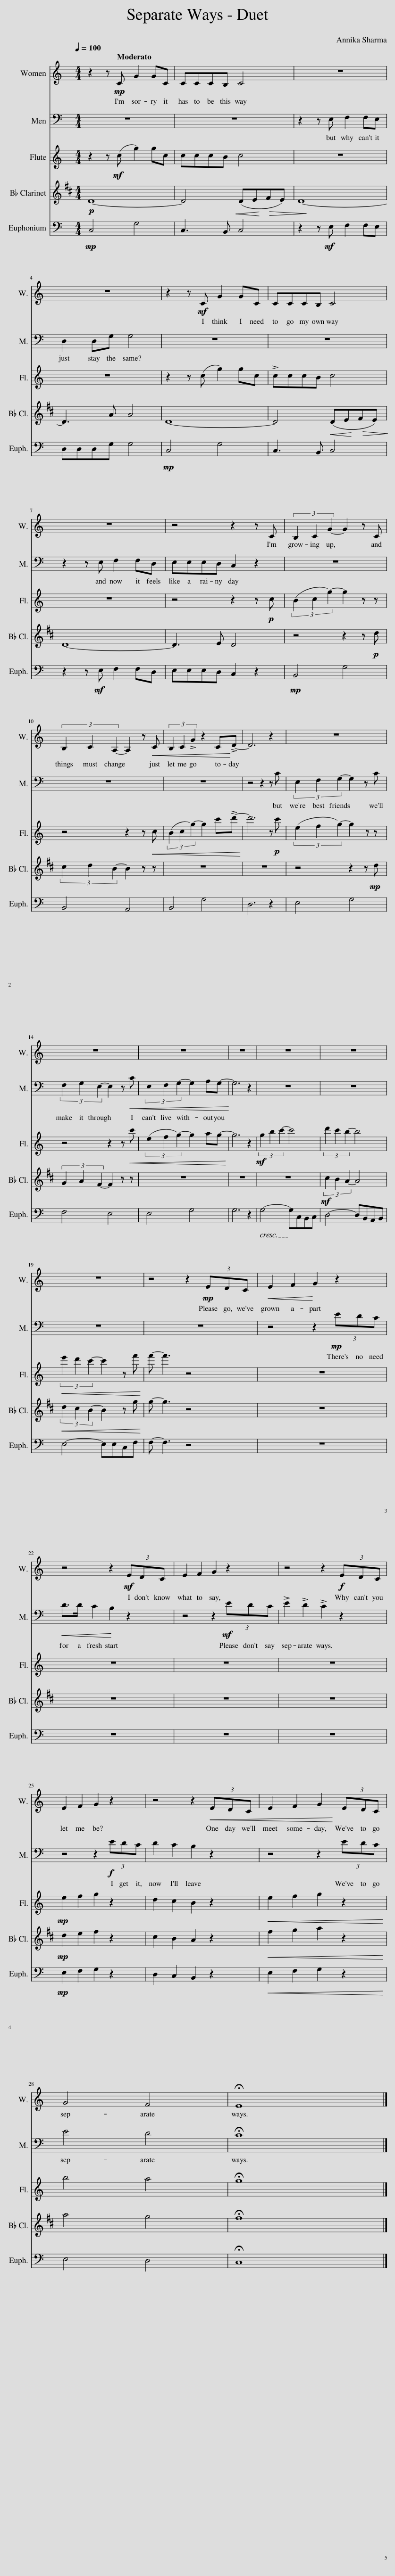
X:1
%%score 1 2 3 4 5
L:1/8
Q:1/4=100
M:4/4
I:linebreak $
K:C
V:1 treble
V:2 bass
V:3 treble
V:4 treble transpose=-2
V:5 bass
V:1
 z2 z[Q:1/4=114]!mp! C G2 GC | CCCB, C4 | z8 |$ z8 | z2 z!mf! C G2 GC | %5
 CCCB, C4 |$ z8 | z4 z2 z C | (3B,2 C2 G2- G2 z C |$ (3B,2 C2 A,2- A,2 z!<(! C!<)! | %10
 (3B,2 C2 !>!G2 z2 C!>!D- | D6 z2 | z8 |$ z8 | z8 | %15
 z8 | z8 | z8 |$ z8 | z4 z2!mp! (3EDC | %20
!<(! E2 F2 G2 z2!<)! |$ z4 z2!mf! (3EDC | E2 F2 G2 z2 | z4 z2!f! (3EDC |$ E2 F2 G2 z2 | %25
 z4 z2!<(! (3EDC!<)! | E2 F2 G2 (3EDC |$ G4 F4 | !fermata!E8 |] %29
V:2
 z8 | z8 | z2 z E, F,2 F,E, |$ D,2 D,G, G,4 | z8 | %5
 z8 |$ z2 z E, F,2 F,D, | E,E,E,D, C,2 z2 | z8 |$ z8 | %10
 z8 | z4 z2 z C | (3E,2 F,2 G,2- G,2 z C |$ (3F,2 G,2 E,2- E,2 z!<(! C!<)! | (3E,2 F,2 G,2- G,2 A,G,- | %15
 G,6 z2 | z8 | z8 |$ z8 | z8 | %20
 z4 z2!mp! (3EDC |$!<(! D>D C2 B,2 z2!<)! | z4 z2!mf! (3EDC | !>!E2 !>!D2 !>!C2 z2 |$ z4 z2!f! (3EDC | %25
 D2 C2 B,2 z2 | z4 z2 (3EDC |$ E4 D4 | !fermata!C8 |] %29
V:3
 z2 z!mf! (c g2) gc | cccB c4 | z8 |$ z8 | z2 z (c g2) gc | %5
 !>!cccB c4 |$ z8 | z4 z2 z!p! c | (3(B2 c2) g2- g2 z z |$ z4 z2 z!<(! c!<)! | %10
 (3(B2 c2 g2-) g2 c'!>!d'- | d'6 z!p! c' | (3(e2 f2) g2- g2 z z |$ z4 z2 z!<(! c'!<)! | (3(e2 f2 g2-) g2 ag- | %15
 g6 z2 |!mf! (3g2 b2 c'2- c'4 | (3d'2 c'2 b2- b4 |$!<(! (3e'2 d'2 c'2- c'2 z f'!<)! | f'- f'3 z4 | %20
 z8 |$ z8 | z8 | z8 |$!mp! e2 f2 g2 z2 | %25
 d2 c2 B2 z2 |!<(! e2 f2 g2 z2!<)! |$ b4 a4 | !fermata!g8 |] %29
V:4
[K:D]!p! D8- | D4!<(! (DE!>(!FE)!<)!!>)! | D8- |$ D3 A A4 | D8- | %5
 D4!<(! (DE)!>(!FE!<)!!>)! |$ D8- | D3 E D4 | z4 z2 z!p! d |$ (3c2 d2 B2- B2 z z | %10
 z8 | z8 | z4 z2 z!mp! d |$ (3G2 A2 F2- F2 z z | z8 | %15
 z8 | z8 |!mf! (3c2 B2 A2- A4 |$!<(! (3d2 c2 B2- B2 z g!<)! | g- g3 z4 | %20
 z8 |$ z8 | z8 | z8 |$!mp! d2 e2 f2 z2 | %25
 c2 B2 A2 z2 |!<(! f2 g2 a2 z2!<)! |$ a4 g4 | !fermata!f8 |] %29
V:5
!mp! C,4 G,4 | C,3 B,, C,4 | z2 z!mf! E, F,2 F,E, |$ D,D,D,G, G,4 |!mp! C,4 G,4 | %5
 C,3 B,, C,4 |$ z2 z!mf! E, F,2 F,D, | E,E,E,D, C,2 z2 |!mp! B,,4 G,4 |$ B,,4 A,,4 | %10
 B,,4 G,4 | D,6 z2 | E,4 G,4 |$ F,4 E,4 | E,4 G,4 | %15
 G,6 z2 | G,4- G,C,B,,C, | D,4- D,B,,A,,B,, |$ E,4- E,E,C,F, | F,- F,3 z4 | %20
 z8 |$ z8 | z8 | z8 |$!mp! E,2 F,2 G,2 z2 | %25
 D,2 C,2 B,,2 z2 |!<(! E,2 F,2 G,2 z2!<)! |$ E,4 D,4 | !fermata!C,8 |] %29
